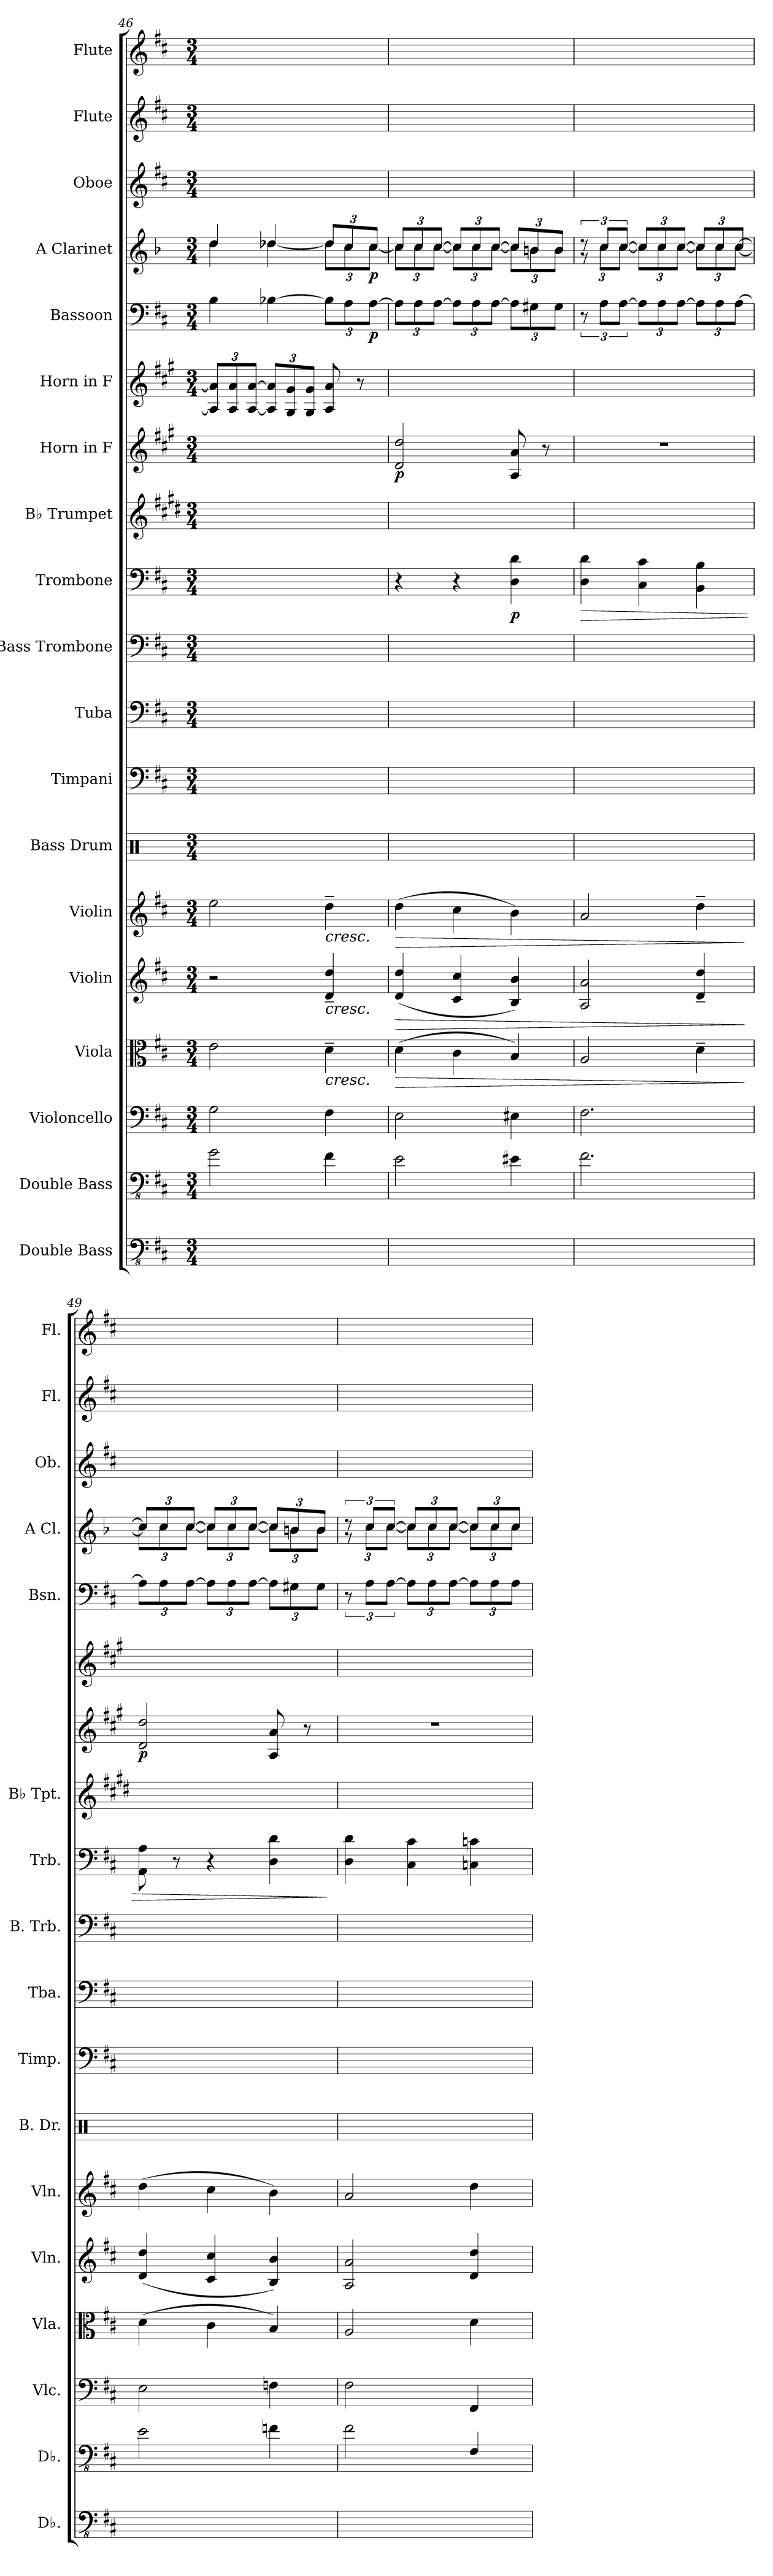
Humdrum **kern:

**kern	**kern	**kern	**kern	**dynam	**kern	**dynam	**kern	**dynam	**kern	**kern	**kern	**kern	**kern	**dynam	**kern	**kern	**dynam	**kern	**kern	**dynam	**kern	**dynam	**kern	**kern	**kern
*part19	*part18	*part17	*part16	*part16	*part15	*part15	*part14	*part14	*part13	*part12	*part11	*part10	*part9	*part9	*part8	*part7	*part7	*part6	*part5	*part5	*part4	*part4	*part3	*part2	*part1
*staff19	*staff18	*staff17	*staff16	*staff16	*staff15	*staff15	*staff14	*staff14	*staff13	*staff12	*staff11	*staff10	*staff9	*staff9	*staff8	*staff7	*staff7	*staff6	*staff5	*staff5	*staff4	*staff4	*staff3	*staff2	*staff1
*I"Double Bass	*I"Double Bass	*I"Violoncello	*I"Viola	*	*I"Violin	*	*I"Violin	*	*I"Bass Drum	*I"Timpani	*I"Tuba	*I"Bass Trombone	*I"Trombone	*	*I"B♭ Trumpet	*I"Horn in F	*	*I"Horn in F	*I"Bassoon	*	*I"A Clarinet	*	*I"Oboe	*I"Flute	*I"Flute
*I'Db.	*I'Db.	*I'Vlc.	*I'Vla.	*	*I'Vln.	*	*I'Vln.	*	*I'B. Dr.	*I'Timp.	*I'Tba.	*I'B. Trb.	*I'Trb.	*	*I'B♭ Tpt.	*	*	*	*I'Bsn.	*	*I'A Cl.	*	*I'Ob.	*I'Fl.	*I'Fl.
*clefFv4	*clefFv4	*clefF4	*clefC3	*	*clefG2	*	*clefG2	*	*clefX	*clefF4	*clefF4	*clefF4	*clefF4	*	*clefG2	*clefG2	*	*clefG2	*clefF4	*	*clefG2	*	*clefG2	*clefG2	*clefG2
*ITrd7c12	*ITrd7c12	*	*	*	*	*	*	*	*	*	*	*	*	*	*ITrd1c2	*ITrd4c7	*	*ITrd4c7	*	*	*ITrd2c3	*	*	*	*
*k[f#c#]	*k[f#c#]	*k[f#c#]	*k[f#c#]	*	*k[f#c#]	*	*k[f#c#]	*	*k[]	*k[f#c#]	*k[f#c#]	*k[f#c#]	*k[f#c#]	*	*k[f#c#]	*k[f#c#]	*	*k[f#c#]	*k[f#c#]	*	*k[f#c#]	*	*k[f#c#]	*k[f#c#]	*k[f#c#]
*M3/4	*M3/4	*M3/4	*M3/4	*	*M3/4	*	*M3/4	*	*M3/4	*M3/4	*M3/4	*M3/4	*M3/4	*	*M3/4	*M3/4	*	*M3/4	*M3/4	*	*M3/4	*	*M3/4	*M3/4	*M3/4
*	*	*	*	*	*	*	*	*	*	*	*	*	*	*	*	*	*	*Xbrackettup	*	*	*	*	*	*	*
=46	=46	=46	=46	=46	=46	=46	=46	=46	=46	=46	=46	=46	=46	=46	=46	=46	=46	=46	=46	=46	=46	=46	=46	=46	=46
*	*	*	*	*	*	*	*	*	*	*	*	*	*	*	*	*	*	*	*	*	*^	*	*	*	*
2.ryy	2GG\	2G\	2e\	.	2r	.	2ee\	.	2.ryy	2.ryy	2.ryy	2.ryy	2.ryy	.	2.ryy	2.ryy	.	12D/] 12d/]L	4B\	.	4b/	4b\	.	2.ryy	2.ryy	2.ryy
.	.	.	.	.	.	.	.	.	.	.	.	.	.	.	.	.	.	12D/ 12d/	.	.	.	.	.	.	.	.
.	.	.	.	.	.	.	.	.	.	.	.	.	.	.	.	.	.	[12D/ [12d/J	.	.	.	.	.	.	.	.
.	.	.	.	.	.	.	.	.	.	.	.	.	.	.	.	.	.	12D/] 12d/]L	[4B-X\	.	4b-X/	[4b-\	.	.	.	.
.	.	.	.	.	.	.	.	.	.	.	.	.	.	.	.	.	.	12C#/ 12c#/	.	.	.	.	.	.	.	.
.	.	.	.	.	.	.	.	.	.	.	.	.	.	.	.	.	.	12C#/ 12c#/J	.	.	.	.	.	.	.	.
!	!	!	!	!LO:HP:b	!	!LO:HP:b	!	!LO:HP:b	!	!	!	!	!	!	!	!	!	!	!	!	!	!	!	!	!	!
*	*	*	*	*	*	*	*	*	*	*	*	*	*	*	*	*	*	*	*Xbrackettup	*	*Xbrackettup	*	*	*	*	*
.	4FF#\	4F#\	4d~\	<	4d/~ 4dd/~	<	4dd~\	<	.	.	.	.	.	.	.	.	.	8D/ 8d/	12B-\L]	.	12b-/L	12b-\L]	.	.	.	.
.	.	.	.	.	.	.	.	.	.	.	.	.	.	.	.	.	.	.	12A\	.	12a/	12a\	.	.	.	.
.	.	.	.	.	.	.	.	.	.	.	.	.	.	.	.	.	.	8r	.	.	.	.	.	.	.	.
!	!	!	!	!	!	!	!	!	!	!	!	!	!	!	!	!	!	!	!	!LO:DY:b	!	!	!LO:DY:b	!	!	!
.	.	.	.	.	.	.	.	.	.	.	.	.	.	.	.	.	.	.	[12A\J	p	12a/J	[12a\J	p	.	.	.
=47	=47	=47	=47	=47	=47	=47	=47	=47	=47	=47	=47	=47	=47	=47	=47	=47	=47	=47	=47	=47	=47	=47	=47	=47	=47	=47
!	!	!	!	!LO:HP:b	!	!LO:HP:b	!	!LO:HP:b	!	!	!	!	!	!	!	!	!LO:DY:b	!	!	!	!	!	!	!	!	!
2.ryy	2EE\	2E\	(>4d\	>	(<4d/ 4dd/	>	(>4dd\	>	2.ryy	2.ryy	2.ryy	2.ryy	4r	.	2.ryy	2G/ 2g/	p	2.ryy	12A\L]	.	12a/L	12a\L]	.	2.ryy	2.ryy	2.ryy
.	.	.	.	.	.	.	.	.	.	.	.	.	.	.	.	.	.	.	12A\	.	12a/	12a\	.	.	.	.
.	.	.	.	.	.	.	.	.	.	.	.	.	.	.	.	.	.	.	[12A\J	.	[12a/J	[12a\J	.	.	.	.
.	.	.	4c#\	[	4c#/ 4cc#/	[	4cc#\	[	.	.	.	.	4r	.	.	.	.	.	12A\L]	.	12a/L]	12a\L]	.	.	.	.
.	.	.	.	.	.	.	.	.	.	.	.	.	.	.	.	.	.	.	12A\	.	12a/	12a\	.	.	.	.
.	.	.	.	.	.	.	.	.	.	.	.	.	.	.	.	.	.	.	[12A\J	.	[12a/J	[12a\J	.	.	.	.
!	!	!	!	!	!	!	!	!	!	!	!	!	!	!LO:DY:b	!	!	!	!	!	!	!	!	!	!	!	!
.	4EE#X\	4E#X\	4B/)	.	4B/ 4b/)	.	4b\)	.	.	.	.	.	4D\ 4d\	p	.	8D/ 8d/	.	.	12A\L]	.	12a/L]	12a\L]	.	.	.	.
.	.	.	.	.	.	.	.	.	.	.	.	.	.	.	.	.	.	.	12G#X\	.	12g#X/	12g#\	.	.	.	.
.	.	.	.	.	.	.	.	.	.	.	.	.	.	.	.	8r	.	.	.	.	.	.	.	.	.	.
.	.	.	.	.	.	.	.	.	.	.	.	.	.	.	.	.	.	.	12G#\J	.	12g#/J	12g#\J	.	.	.	.
=48	=48	=48	=48	=48	=48	=48	=48	=48	=48	=48	=48	=48	=48	=48	=48	=48	=48	=48	=48	=48	=48	=48	=48	=48	=48	=48
!	!	!	!	!	!	!	!	!	!	!	!	!	!	!LO:HP:b	!	!	!	!	!	!	!	!	!	!	!	!
*	*	*	*	*	*	*	*	*	*	*	*	*	*	*	*	*	*	*	*brackettup	*	*brackettup	*	*	*	*	*
2.ryy	2.FF#\	2.F#\	2A/	.	2A/ 2a/	.	2a/	.	2.ryy	2.ryy	2.ryy	2.ryy	4D\ 4d\	>	2.ryy	2.r	.	2.ryy	12r	.	12r	12r	.	2.ryy	2.ryy	2.ryy
.	.	.	.	.	.	.	.	.	.	.	.	.	.	.	.	.	.	.	12A\L	.	12a/L	12a\L	.	.	.	.
.	.	.	.	.	.	.	.	.	.	.	.	.	.	.	.	.	.	.	[12A\J	.	[12a/J	[12a\J	.	.	.	.
*	*	*	*	*	*	*	*	*	*	*	*	*	*	*	*	*	*	*	*Xbrackettup	*	*Xbrackettup	*	*	*	*	*
.	.	.	.	.	.	.	.	.	.	.	.	.	4C#\ 4c#\	.	.	.	.	.	12A\L]	.	12a/L]	12a\L]	.	.	.	.
.	.	.	.	.	.	.	.	.	.	.	.	.	.	.	.	.	.	.	12A\	.	12a/	12a\	.	.	.	.
.	.	.	.	.	.	.	.	.	.	.	.	.	.	.	.	.	.	.	[12A\J	.	[12a/J	[12a\J	.	.	.	.
.	.	.	4d~\	.	4d/~ 4dd/~	.	4dd~\	.	.	.	.	.	4BB\ 4B\	.	.	.	.	.	12A\L]	.	12a/L]	12a\L]	.	.	.	.
.	.	.	.	.	.	.	.	.	.	.	.	.	.	.	.	.	.	.	12A\	.	12a/	12a\	.	.	.	.
.	.	.	.	.	.	.	.	.	.	.	.	.	.	.	.	.	.	.	[12A\J	.	[12a/J	[12a\J	.	.	.	.
*	*	*	*	*	*	*	*	*	*	*	*	*	*	*	*	*	*	*	*	*	*v	*v	*	*	*	*
.	.	.	.	]	.	]	.	]	.	.	.	.	.	.	.	.	.	.	.	.	.	.	.	.	.
!!LO:PB:g=z
=49	=49	=49	=49	=49	=49	=49	=49	=49	=49	=49	=49	=49	=49	=49	=49	=49	=49	=49	=49	=49	=49	=49	=49	=49	=49
*	*	*	*	*	*	*	*	*	*	*	*	*	*	*	*	*	*	*	*	*	*^	*	*	*	*
!	!	!	!	!	!	!	!	!	!	!	!	!	!	!	!	!	!LO:DY:b	!	!	!	!	!	!	!	!	!
2.ryy	2EE\	2E\	(>4d\	.	(<4d/ 4dd/	.	(>4dd\	.	2.ryy	2.ryy	2.ryy	2.ryy	8AA\ 8A\	.	2.ryy	2G/ 2g/	p	2.ryy	12A\L]	.	12a/L]	12a\L]	.	2.ryy	2.ryy	2.ryy
.	.	.	.	.	.	.	.	.	.	.	.	.	.	.	.	.	.	.	12A\	.	12a/	12a\	.	.	.	.
.	.	.	.	.	.	.	.	.	.	.	.	.	8r	.	.	.	.	.	.	.	.	.	.	.	.	.
.	.	.	.	.	.	.	.	.	.	.	.	.	.	.	.	.	.	.	[12A\J	.	[12a/J	[12a\J	.	.	.	.
.	.	.	4c#\	.	4c#/ 4cc#/	.	4cc#\	.	.	.	.	.	4r	.	.	.	.	.	12A\L]	.	12a/L]	12a\L]	.	.	.	.
.	.	.	.	.	.	.	.	.	.	.	.	.	.	.	.	.	.	.	12A\	.	12a/	12a\	.	.	.	.
.	.	.	.	.	.	.	.	.	.	.	.	.	.	.	.	.	.	.	[12A\J	.	[12a/J	[12a\J	.	.	.	.
.	4FFn\	4Fn\	4B/)	.	4B/ 4b/)	.	4b\)	.	.	.	.	.	4D\ 4d\	.	.	8D/ 8d/	.	.	12A\L]	.	12a/L]	12a\L]	.	.	.	.
.	.	.	.	.	.	.	.	.	.	.	.	.	.	.	.	.	.	.	12G#X\	.	12g#X/	12g#\	.	.	.	.
.	.	.	.	.	.	.	.	.	.	.	.	.	.	.	.	8r	.	.	.	.	.	.	.	.	.	.
.	.	.	.	.	.	.	.	.	.	.	.	.	.	.	.	.	.	.	12G#\J	.	12g#/J	12g#\J	.	.	.	.
*	*	*	*	*	*	*	*	*	*	*	*	*	*	*	*	*	*	*	*	*	*v	*v	*	*	*	*
.	.	.	.	.	.	.	.	.	.	.	.	.	.	]	.	.	.	.	.	.	.	.	.	.	.
=50	=50	=50	=50	=50	=50	=50	=50	=50	=50	=50	=50	=50	=50	=50	=50	=50	=50	=50	=50	=50	=50	=50	=50	=50	=50
*	*	*	*	*	*	*	*	*	*	*	*	*	*	*	*	*	*	*	*brackettup	*	*brackettup	*	*	*	*
*	*	*	*	*	*	*	*	*	*	*	*	*	*	*	*	*	*	*	*	*	*^	*	*	*	*
2.ryy	2FF#\	2F#\	2A/	.	2A/ 2a/	.	2a/	.	2.ryy	2.ryy	2.ryy	2.ryy	4D\ 4d\	.	2.ryy	2.r	.	2.ryy	12r	.	12r	12r	.	2.ryy	2.ryy	2.ryy
.	.	.	.	.	.	.	.	.	.	.	.	.	.	.	.	.	.	.	12A\L	.	12a/L	12a\L	.	.	.	.
.	.	.	.	.	.	.	.	.	.	.	.	.	.	.	.	.	.	.	[12A\J	.	[12a/J	[12a\J	.	.	.	.
*	*	*	*	*	*	*	*	*	*	*	*	*	*	*	*	*	*	*	*Xbrackettup	*	*Xbrackettup	*	*	*	*	*
.	.	.	.	.	.	.	.	.	.	.	.	.	4C#\ 4c#\	.	.	.	.	.	12A\L]	.	12a/L]	12a\L]	.	.	.	.
.	.	.	.	.	.	.	.	.	.	.	.	.	.	.	.	.	.	.	12A\	.	12a/	12a\	.	.	.	.
.	.	.	.	.	.	.	.	.	.	.	.	.	.	.	.	.	.	.	[12A\J	.	[12a/J	[12a\J	.	.	.	.
.	4FFF#/	4FF#/	4d\	.	4d/ 4dd/	.	4dd\	.	.	.	.	.	4Cn\ 4cn\	.	.	.	.	.	12A\L]	.	12a/L]	12a\L]	.	.	.	.
.	.	.	.	.	.	.	.	.	.	.	.	.	.	.	.	.	.	.	12A\	.	12a/	12a\	.	.	.	.
.	.	.	.	.	.	.	.	.	.	.	.	.	.	.	.	.	.	.	12A\J	.	12a/J	12a\J	.	.	.	.
*	*	*	*	*	*	*	*	*	*	*	*	*	*	*	*	*	*	*	*	*	*v	*v	*	*	*	*
=	=	=	=	=	=	=	=	=	=	=	=	=	=	=	=	=	=	=	=	=	=	=	=	=	=
*-	*-	*-	*-	*-	*-	*-	*-	*-	*-	*-	*-	*-	*-	*-	*-	*-	*-	*-	*-	*-	*-	*-	*-	*-	*-
